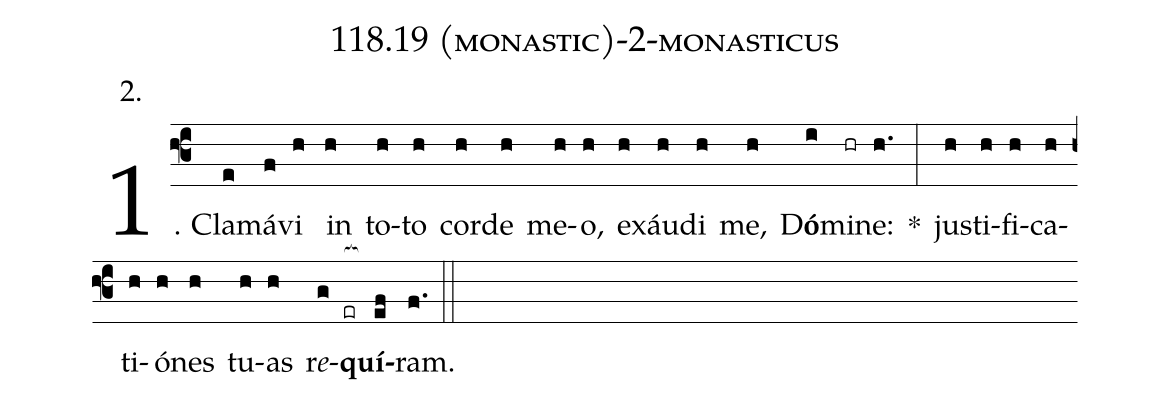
name: 118.19 (monastic)-2-monasticus;
annotation: 2.;
%%
(f3)1. Cla(e)má(f)vi(h) in(h) to(h)to(h) cor(h)de(h) me(h)o,(h) ex(h)áu(h)di(h) me,(h) D<b>ó</b>(i)mi(hr)ne:(h.) *(:) jus(h)ti(h)fi(h)ca(h)ti(h)ó(h)nes(h) tu(h)as(h) r<i>e</i>(g er[ocb:1{])<b>quí</b>(ef[ocb:0}])ram.(f.) (::)
